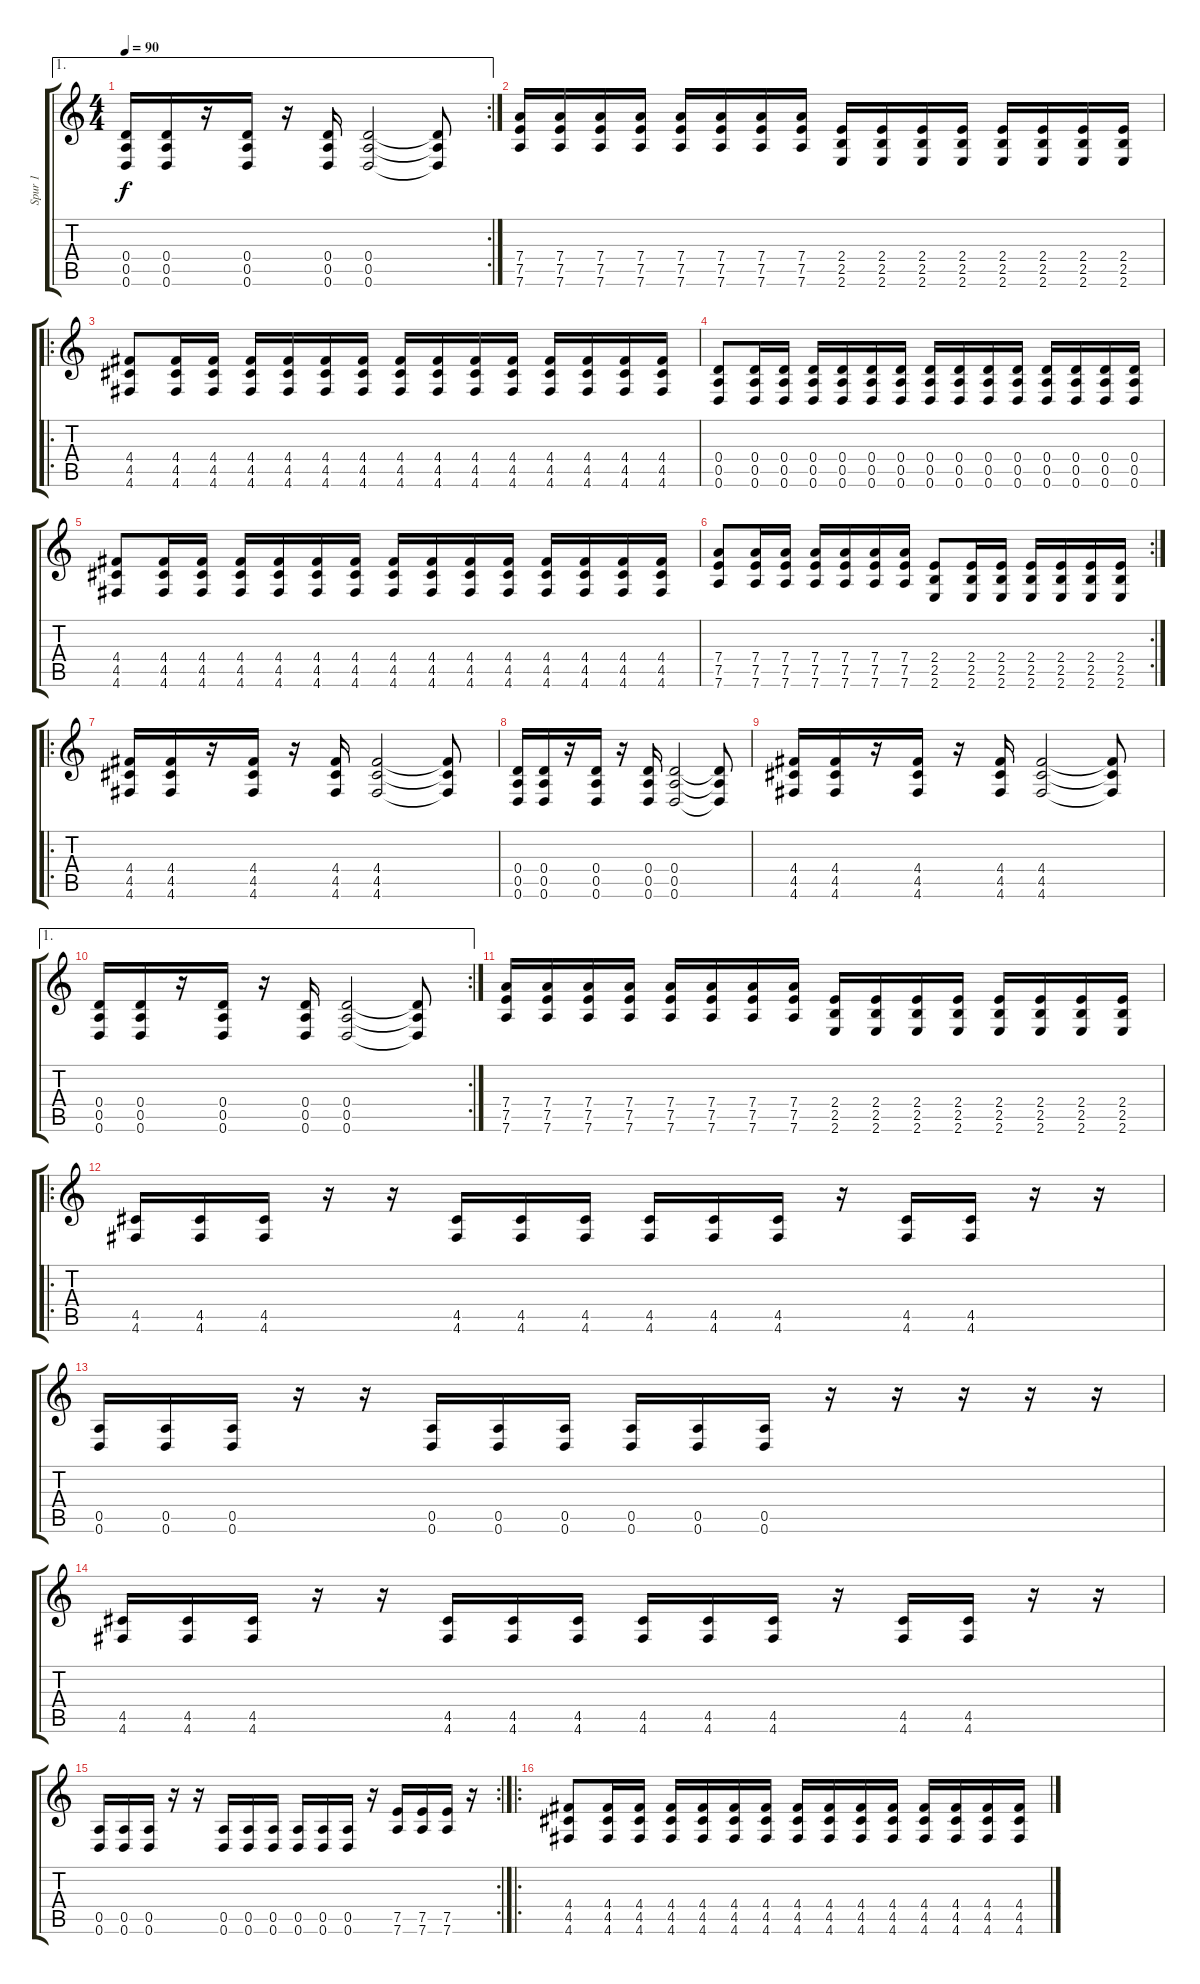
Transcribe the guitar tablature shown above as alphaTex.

\track ("Spur 1" "Spur 1") {instrument distortionguitar}
\staff {score tabs}
\tuning (E4 B3 G3 D3 A2 D2) {hide}
\ae 1
\rc 2
\ts (4 4)
\tempo 90
\clef g2
\ks c
(0.4 0.5 0.6).16{dy f} (0.4 0.5 0.6).16 r.16 (0.4 0.5 0.6).16 r.16 (0.4 0.5 0.6).16 (0.4 0.5 0.6).2 (0.4{t} 0.5{t} 0.6{t}).8 |
(7.4 7.5 7.6).16 (7.4 7.5 7.6).16 (7.4 7.5 7.6).16 (7.4 7.5 7.6).16 (7.4 7.5 7.6).16 (7.4 7.5 7.6).16 (7.4 7.5 7.6).16 (7.4 7.5 7.6).16 (2.4 2.5 2.6).16 (2.4 2.5 2.6).16 (2.4 2.5 2.6).16 (2.4 2.5 2.6).16 (2.4 2.5 2.6).16 (2.4 2.5 2.6).16 (2.4 2.5 2.6).16 (2.4 2.5 2.6).16 |
\ro
(4.4 4.5 4.6).8 (4.4 4.5 4.6).16 (4.4 4.5 4.6).16 (4.4 4.5 4.6).16 (4.4 4.5 4.6).16 (4.4 4.5 4.6).16 (4.4 4.5 4.6).16 (4.4 4.5 4.6).16 (4.4 4.5 4.6).16 (4.4 4.5 4.6).16 (4.4 4.5 4.6).16 (4.4 4.5 4.6).16 (4.4 4.5 4.6).16 (4.4 4.5 4.6).16 (4.4 4.5 4.6).16 |
(0.4 0.5 0.6).8 (0.4 0.5 0.6).16 (0.4 0.5 0.6).16 (0.4 0.5 0.6).16 (0.4 0.5 0.6).16 (0.4 0.5 0.6).16 (0.4 0.5 0.6).16 (0.4 0.5 0.6).16 (0.4 0.5 0.6).16 (0.4 0.5 0.6).16 (0.4 0.5 0.6).16 (0.4 0.5 0.6).16 (0.4 0.5 0.6).16 (0.4 0.5 0.6).16 (0.4 0.5 0.6).16 |
(4.4 4.5 4.6).8 (4.4 4.5 4.6).16 (4.4 4.5 4.6).16 (4.4 4.5 4.6).16 (4.4 4.5 4.6).16 (4.4 4.5 4.6).16 (4.4 4.5 4.6).16 (4.4 4.5 4.6).16 (4.4 4.5 4.6).16 (4.4 4.5 4.6).16 (4.4 4.5 4.6).16 (4.4 4.5 4.6).16 (4.4 4.5 4.6).16 (4.4 4.5 4.6).16 (4.4 4.5 4.6).16 |
\rc 2
(7.4 7.5 7.6).8 (7.4 7.5 7.6).16 (7.4 7.5 7.6).16 (7.4 7.5 7.6).16 (7.4 7.5 7.6).16 (7.4 7.5 7.6).16 (7.4 7.5 7.6).16 (2.4 2.5 2.6).8 (2.4 2.5 2.6).16 (2.4 2.5 2.6).16 (2.4 2.5 2.6).16 (2.4 2.5 2.6).16 (2.4 2.5 2.6).16 (2.4 2.5 2.6).16 |
\ro
(4.4 4.5 4.6).16 (4.4 4.5 4.6).16 r.16 (4.4 4.5 4.6).16 r.16 (4.4 4.5 4.6).16 (4.4 4.5 4.6).2 (4.4{t} 4.5{t} 4.6{t}).8 |
(0.4 0.5 0.6).16 (0.4 0.5 0.6).16 r.16 (0.4 0.5 0.6).16 r.16 (0.4 0.5 0.6).16 (0.4 0.5 0.6).2 (0.4{t} 0.5{t} 0.6{t}).8 |
(4.4 4.5 4.6).16 (4.4 4.5 4.6).16 r.16 (4.4 4.5 4.6).16 r.16 (4.4 4.5 4.6).16 (4.4 4.5 4.6).2 (4.4{t} 4.5{t} 4.6{t}).8 |
\ae 1
\rc 2
(0.4 0.5 0.6).16 (0.4 0.5 0.6).16 r.16 (0.4 0.5 0.6).16 r.16 (0.4 0.5 0.6).16 (0.4 0.5 0.6).2 (0.4{t} 0.5{t} 0.6{t}).8 |
(7.4 7.5 7.6).16 (7.4 7.5 7.6).16 (7.4 7.5 7.6).16 (7.4 7.5 7.6).16 (7.4 7.5 7.6).16 (7.4 7.5 7.6).16 (7.4 7.5 7.6).16 (7.4 7.5 7.6).16 (2.4 2.5 2.6).16 (2.4 2.5 2.6).16 (2.4 2.5 2.6).16 (2.4 2.5 2.6).16 (2.4 2.5 2.6).16 (2.4 2.5 2.6).16 (2.4 2.5 2.6).16 (2.4 2.5 2.6).16 |
\ro
(4.5 4.6).16 (4.5 4.6).16 (4.5 4.6).16 r.16 r.16 (4.5 4.6).16 (4.5 4.6).16 (4.5 4.6).16 (4.5 4.6).16 (4.5 4.6).16 (4.5 4.6).16 r.16 (4.5 4.6).16 (4.5 4.6).16 r.16 r.16 |
(0.5 0.6).16 (0.5 0.6).16 (0.5 0.6).16 r.16 r.16 (0.5 0.6).16 (0.5 0.6).16 (0.5 0.6).16 (0.5 0.6).16 (0.5 0.6).16 (0.5 0.6).16 r.16 r.16 r.16 r.16 r.16 |
(4.5 4.6).16 (4.5 4.6).16 (4.5 4.6).16 r.16 r.16 (4.5 4.6).16 (4.5 4.6).16 (4.5 4.6).16 (4.5 4.6).16 (4.5 4.6).16 (4.5 4.6).16 r.16 (4.5 4.6).16 (4.5 4.6).16 r.16 r.16 |
\rc 2
(0.5 0.6).16 (0.5 0.6).16 (0.5 0.6).16 r.16 r.16 (0.5 0.6).16 (0.5 0.6).16 (0.5 0.6).16 (0.5 0.6).16 (0.5 0.6).16 (0.5 0.6).16 r.16 (7.5 7.6).16 (7.5 7.6).16 (7.5 7.6).16 r.16 |
\ro
(4.4 4.5 4.6).8 (4.4 4.5 4.6).16 (4.4 4.5 4.6).16 (4.4 4.5 4.6).16 (4.4 4.5 4.6).16 (4.4 4.5 4.6).16 (4.4 4.5 4.6).16 (4.4 4.5 4.6).16 (4.4 4.5 4.6).16 (4.4 4.5 4.6).16 (4.4 4.5 4.6).16 (4.4 4.5 4.6).16 (4.4 4.5 4.6).16 (4.4 4.5 4.6).16 (4.4 4.5 4.6).16
